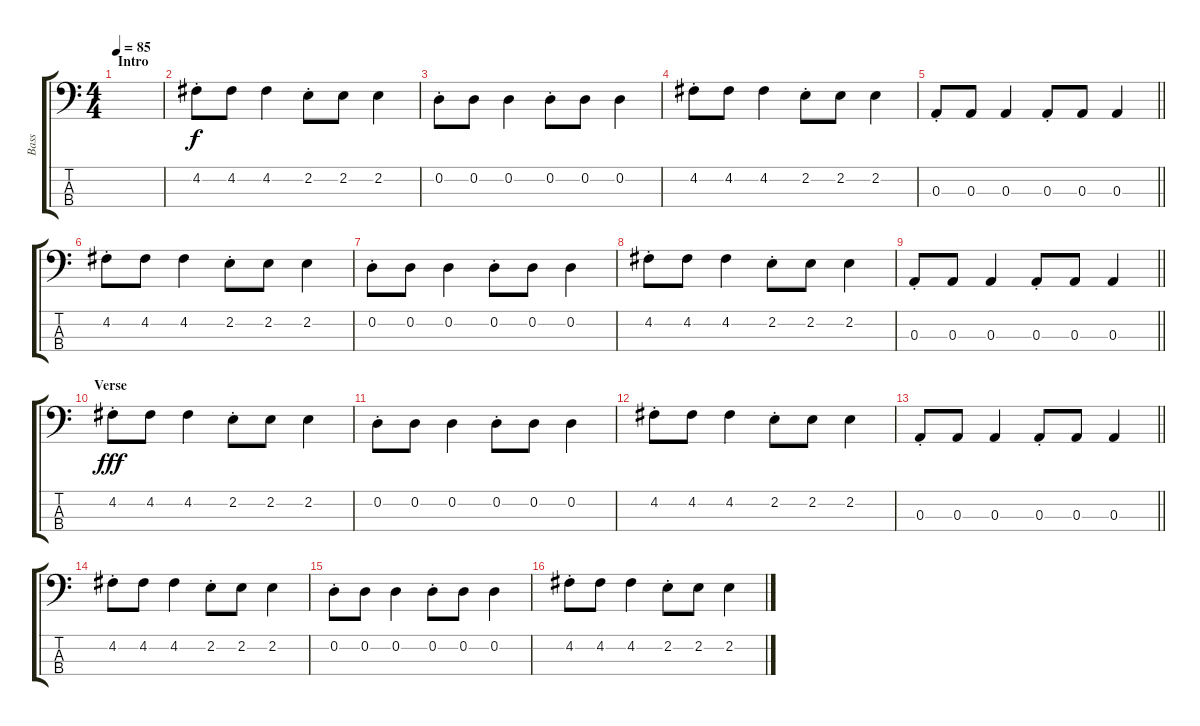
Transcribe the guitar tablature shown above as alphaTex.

\track ("Bass" "Bass") {instrument electricbassfinger}
\staff {score tabs}
\tuning (G2 D2 A1 E1) {hide}
\ts (4 4)
\section ("" "Intro")
\tempo 85
\clef f4
\ks c
|
4.2{st}.8 4.2.8{dy f} 4.2.4 2.2{st}.8 2.2.8 2.2.4 |
0.2{st}.8 0.2.8 0.2.4 0.2{st}.8 0.2.8 0.2.4 |
4.2{st}.8 4.2.8 4.2.4 2.2{st}.8 2.2.8 2.2.4 |
\barLineRight lightlight
0.3{st}.8 0.3.8 0.3.4 0.3{st}.8 0.3.8 0.3.4 |
4.2{st}.8 4.2.8 4.2.4 2.2{st}.8 2.2.8 2.2.4 |
0.2{st}.8 0.2.8 0.2.4 0.2{st}.8 0.2.8 0.2.4 |
4.2{st}.8 4.2.8 4.2.4 2.2{st}.8 2.2.8 2.2.4 |
\barLineRight lightlight
0.3{st}.8 0.3.8 0.3.4 0.3{st}.8 0.3.8 0.3.4 |
\section ("" "Verse")
4.2{st}.8{dy fff} 4.2.8 4.2.4 2.2{st}.8 2.2.8 2.2.4 |
0.2{st}.8 0.2.8 0.2.4 0.2{st}.8 0.2.8 0.2.4 |
4.2{st}.8 4.2.8 4.2.4 2.2{st}.8 2.2.8 2.2.4 |
\barLineRight lightlight
0.3{st}.8 0.3.8 0.3.4 0.3{st}.8 0.3.8 0.3.4 |
4.2{st}.8 4.2.8 4.2.4 2.2{st}.8 2.2.8 2.2.4 |
0.2{st}.8 0.2.8 0.2.4 0.2{st}.8 0.2.8 0.2.4 |
4.2{st}.8 4.2.8 4.2.4 2.2{st}.8 2.2.8 2.2.4
